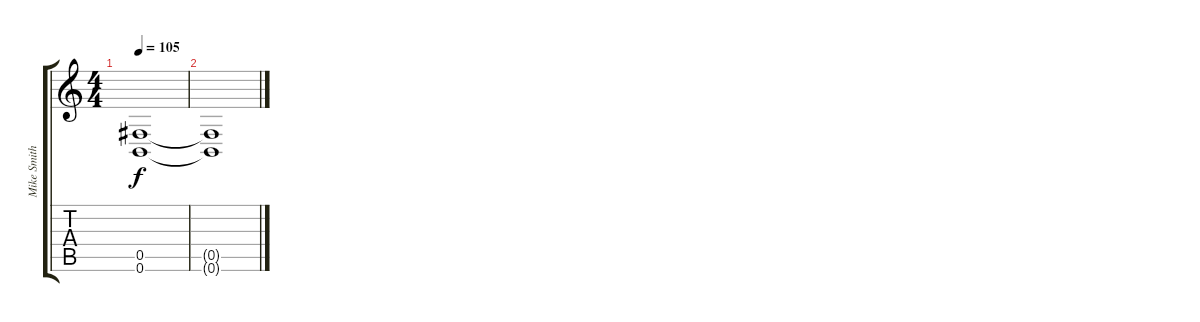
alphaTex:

\track ("Mike Smith - Guitar" "Mike Smith") {instrument electricguitarmuted}
\staff {score tabs}
\tuning (Db4 Ab3 E3 B2 Gb2 B1) {hide}
\ts (4 4)
\tempo 105
\clef g2
\ks c
(0.5{t} 0.6{t}).1{dy f} |
(0.5{t} 0.6{t}).1
